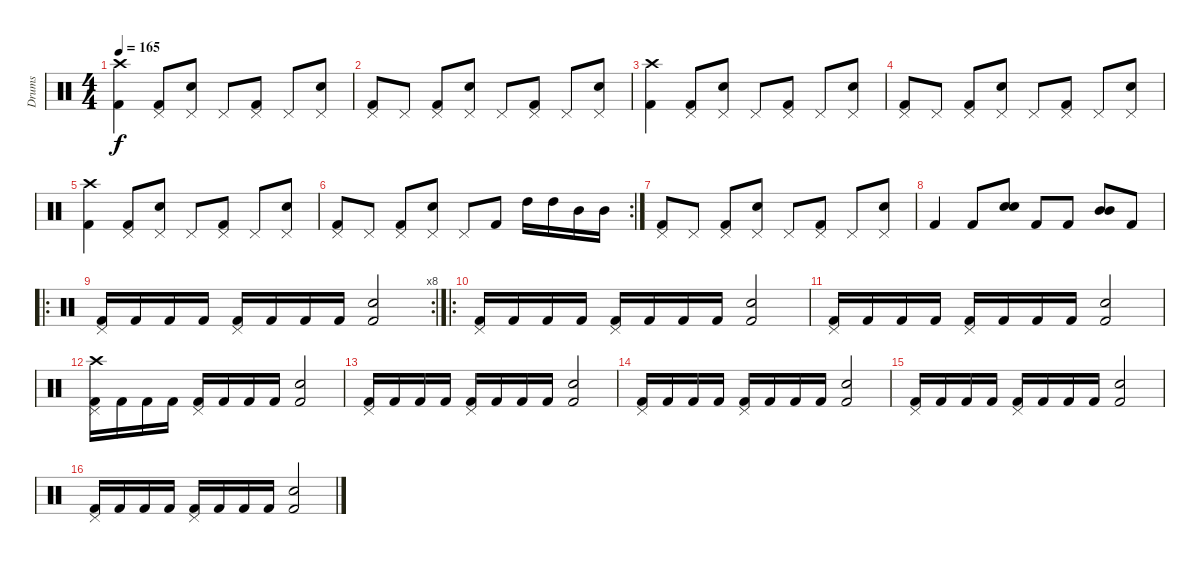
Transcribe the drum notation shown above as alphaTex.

\track ("Drums" "Drums") {instrument percussion}
\staff {score}
\articulation defaults
\ts (4 4)
\tempo 165
\clef neutral
\ks c
("Crash high (hit)" "Kick (hit) 2").4{dy f} ("Pedal Hi-Hat (hit)" "Kick (hit) 2").8 ("Pedal Hi-Hat (hit)" "Snare (hit) 2").8 "Pedal Hi-Hat (hit)".8 ("Pedal Hi-Hat (hit)" "Kick (hit) 2").8 "Pedal Hi-Hat (hit)".8 ("Pedal Hi-Hat (hit)" "Snare (hit) 2").8 |
("Pedal Hi-Hat (hit)" "Kick (hit) 2").8 "Pedal Hi-Hat (hit)".8 ("Pedal Hi-Hat (hit)" "Kick (hit) 2").8 ("Pedal Hi-Hat (hit)" "Snare (hit) 2").8 "Pedal Hi-Hat (hit)".8 ("Pedal Hi-Hat (hit)" "Kick (hit) 2").8 "Pedal Hi-Hat (hit)".8 ("Pedal Hi-Hat (hit)" "Snare (hit) 2").8 |
("Crash high (hit)" "Kick (hit) 2").4 ("Pedal Hi-Hat (hit)" "Kick (hit) 2").8 ("Pedal Hi-Hat (hit)" "Snare (hit) 2").8 "Pedal Hi-Hat (hit)".8 ("Pedal Hi-Hat (hit)" "Kick (hit) 2").8 "Pedal Hi-Hat (hit)".8 ("Pedal Hi-Hat (hit)" "Snare (hit) 2").8 |
("Pedal Hi-Hat (hit)" "Kick (hit) 2").8 "Pedal Hi-Hat (hit)".8 ("Pedal Hi-Hat (hit)" "Kick (hit) 2").8 ("Pedal Hi-Hat (hit)" "Snare (hit) 2").8 "Pedal Hi-Hat (hit)".8 ("Pedal Hi-Hat (hit)" "Kick (hit) 2").8 "Pedal Hi-Hat (hit)".8 ("Pedal Hi-Hat (hit)" "Snare (hit) 2").8 |
("Crash high (hit)" "Kick (hit) 2").4 ("Pedal Hi-Hat (hit)" "Kick (hit) 2").8 ("Pedal Hi-Hat (hit)" "Snare (hit) 2").8 "Pedal Hi-Hat (hit)".8 ("Pedal Hi-Hat (hit)" "Kick (hit) 2").8 "Pedal Hi-Hat (hit)".8 ("Pedal Hi-Hat (hit)" "Snare (hit) 2").8 |
\rc 2
("Pedal Hi-Hat (hit)" "Kick (hit) 2").8 "Pedal Hi-Hat (hit)".8 ("Pedal Hi-Hat (hit)" "Kick (hit) 2").8 ("Pedal Hi-Hat (hit)" "Snare (hit) 2").8 "Pedal Hi-Hat (hit)".8 "Kick (hit) 2".8 "High Tom (hit)".16 "High Tom (hit)".16 "Mid Tom (hit)".16 "Mid Tom (hit)".16 |
("Pedal Hi-Hat (hit)" "Kick (hit) 2").8 "Pedal Hi-Hat (hit)".8 ("Pedal Hi-Hat (hit)" "Kick (hit) 2").8 ("Pedal Hi-Hat (hit)" "Snare (hit) 2").8 "Pedal Hi-Hat (hit)".8 ("Pedal Hi-Hat (hit)" "Kick (hit) 2").8 "Pedal Hi-Hat (hit)".8 ("Pedal Hi-Hat (hit)" "Snare (hit) 2").8 |
"Kick (hit) 2".4 "Kick (hit) 2".8 ("Snare (hit) 2" "Snare (hit) 2").8 "Kick (hit) 2".8 "Kick (hit) 2".8 ("Mid Tom (hit)" "Mid Tom (hit)").8 "Kick (hit) 2".8 |
\ro
\rc 8
("Pedal Hi-Hat (hit)" "Kick (hit) 2").16 "Kick (hit) 2".16 "Kick (hit) 2".16 "Kick (hit) 2".16 ("Pedal Hi-Hat (hit)" "Kick (hit) 2").16 "Kick (hit) 2".16 "Kick (hit) 2".16 "Kick (hit) 2".16 ("Snare (hit) 2" "Kick (hit) 2").2 |
\ro
("Pedal Hi-Hat (hit)" "Kick (hit) 2").16 "Kick (hit) 2".16 "Kick (hit) 2".16 "Kick (hit) 2".16 ("Pedal Hi-Hat (hit)" "Kick (hit) 2").16 "Kick (hit) 2".16 "Kick (hit) 2".16 "Kick (hit) 2".16 ("Snare (hit) 2" "Kick (hit) 2").2 |
("Pedal Hi-Hat (hit)" "Kick (hit) 2").16 "Kick (hit) 2".16 "Kick (hit) 2".16 "Kick (hit) 2".16 ("Pedal Hi-Hat (hit)" "Kick (hit) 2").16 "Kick (hit) 2".16 "Kick (hit) 2".16 "Kick (hit) 2".16 ("Snare (hit) 2" "Kick (hit) 2").2 |
("Crash high (hit)" "Pedal Hi-Hat (hit)" "Kick (hit) 2").16 "Kick (hit) 2".16 "Kick (hit) 2".16 "Kick (hit) 2".16 ("Pedal Hi-Hat (hit)" "Kick (hit) 2").16 "Kick (hit) 2".16 "Kick (hit) 2".16 "Kick (hit) 2".16 ("Snare (hit) 2" "Kick (hit) 2").2 |
("Pedal Hi-Hat (hit)" "Kick (hit) 2").16 "Kick (hit) 2".16 "Kick (hit) 2".16 "Kick (hit) 2".16 ("Pedal Hi-Hat (hit)" "Kick (hit) 2").16 "Kick (hit) 2".16 "Kick (hit) 2".16 "Kick (hit) 2".16 ("Snare (hit) 2" "Kick (hit) 2").2 |
("Pedal Hi-Hat (hit)" "Kick (hit) 2").16 "Kick (hit) 2".16 "Kick (hit) 2".16 "Kick (hit) 2".16 ("Pedal Hi-Hat (hit)" "Kick (hit) 2").16 "Kick (hit) 2".16 "Kick (hit) 2".16 "Kick (hit) 2".16 ("Snare (hit) 2" "Kick (hit) 2").2 |
("Pedal Hi-Hat (hit)" "Kick (hit) 2").16 "Kick (hit) 2".16 "Kick (hit) 2".16 "Kick (hit) 2".16 ("Pedal Hi-Hat (hit)" "Kick (hit) 2").16 "Kick (hit) 2".16 "Kick (hit) 2".16 "Kick (hit) 2".16 ("Snare (hit) 2" "Kick (hit) 2").2 |
("Pedal Hi-Hat (hit)" "Kick (hit) 2").16 "Kick (hit) 2".16 "Kick (hit) 2".16 "Kick (hit) 2".16 ("Pedal Hi-Hat (hit)" "Kick (hit) 2").16 "Kick (hit) 2".16 "Kick (hit) 2".16 "Kick (hit) 2".16 ("Snare (hit) 2" "Kick (hit) 2").2
